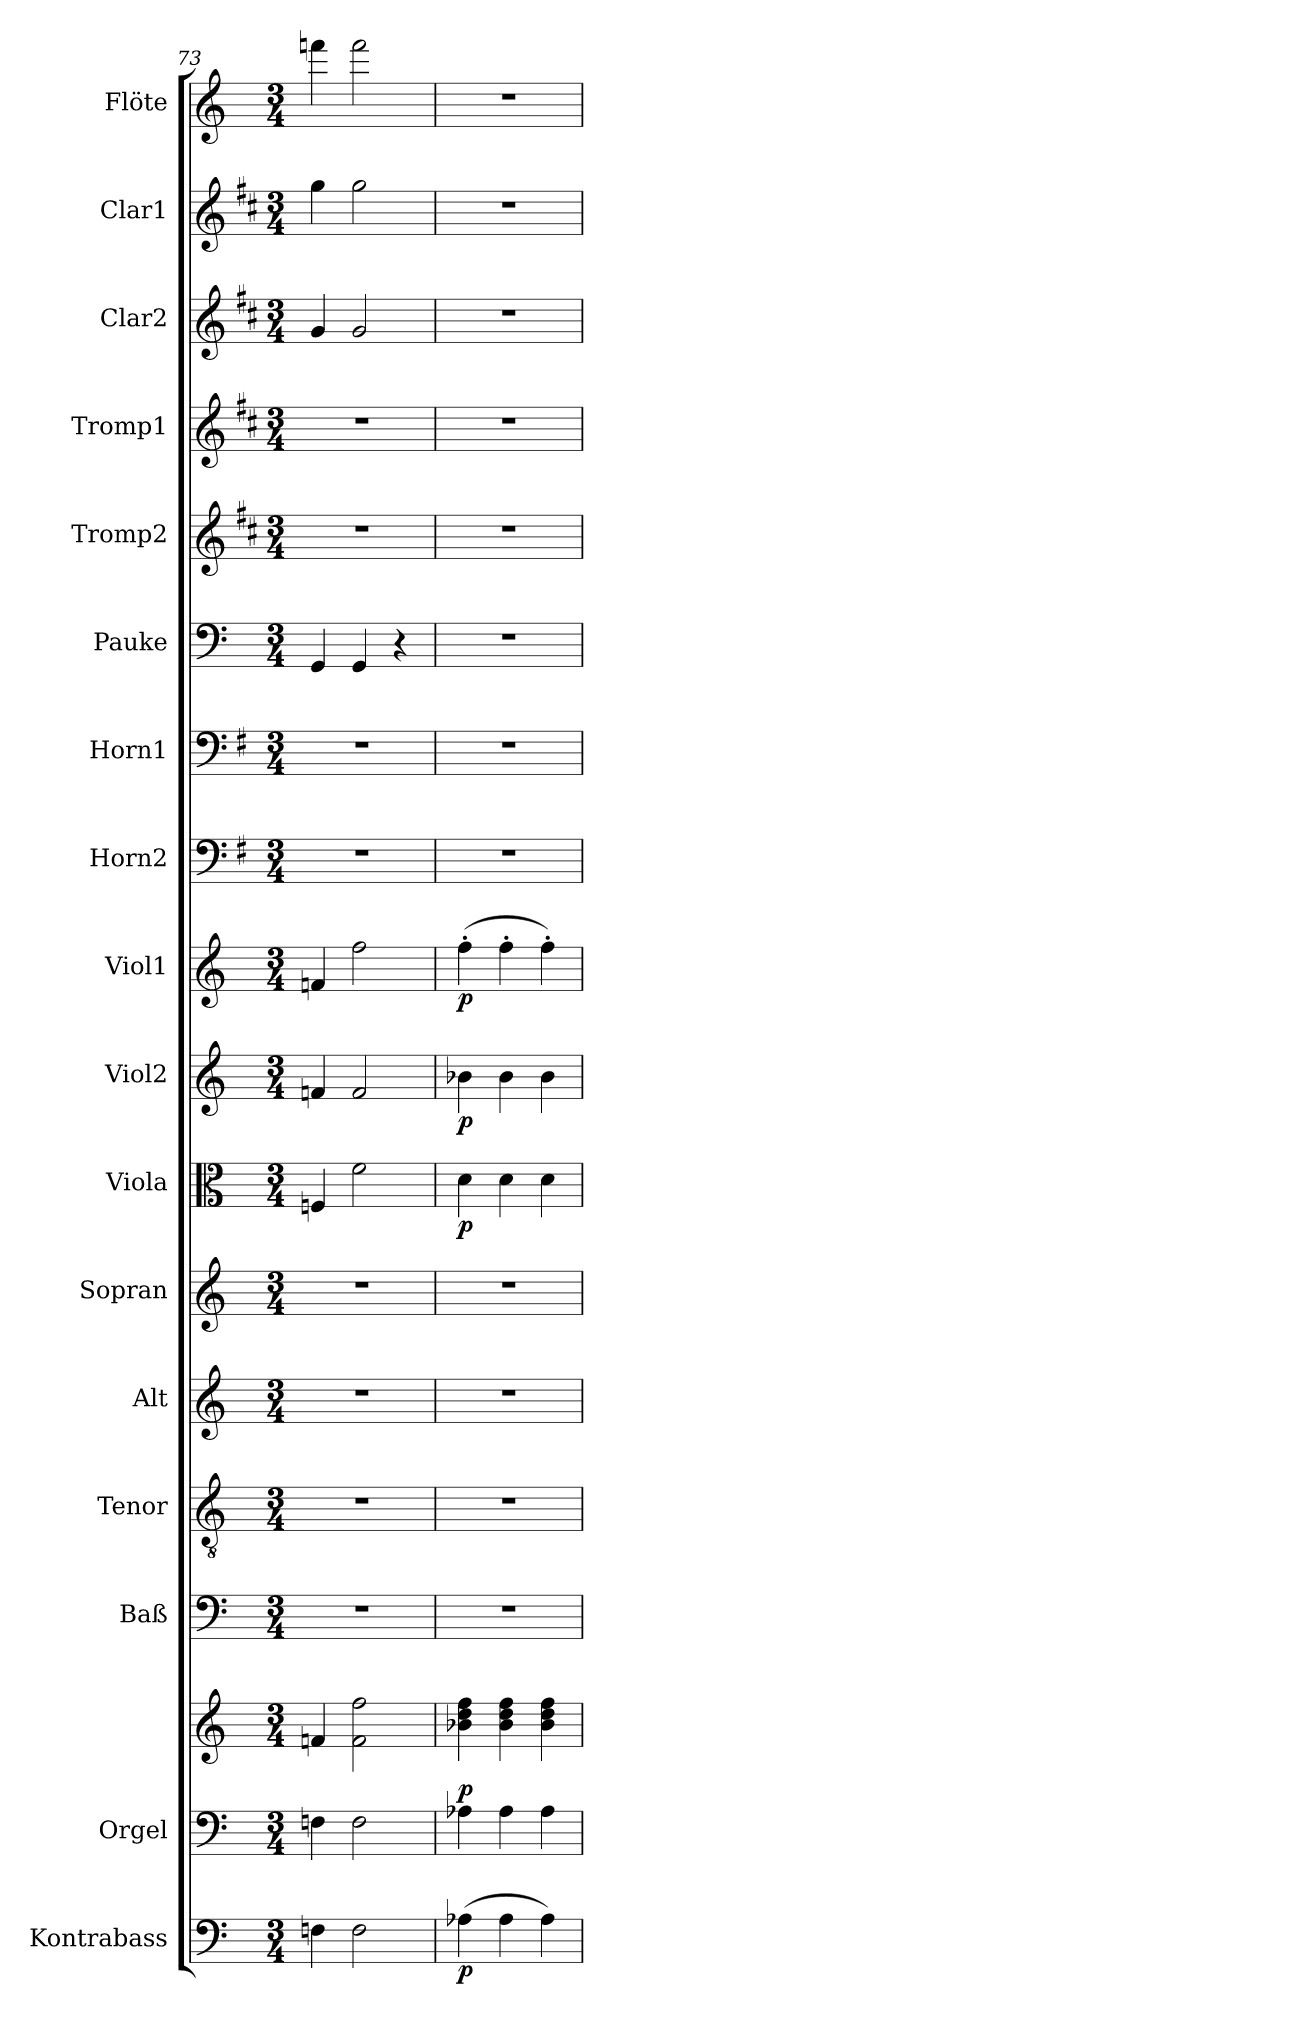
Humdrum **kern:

**kern	**dynam	**kern	**kern	**dynam	**kern	**kern	**kern	**kern	**kern	**dynam	**kern	**dynam	**kern	**dynam	**kern	**kern	**kern	**kern	**kern	**kern	**kern	**kern
*part17	*part17	*part16	*part16	*part16	*part15	*part14	*part13	*part12	*part11	*part11	*part10	*part10	*part9	*part9	*part8	*part7	*part6	*part5	*part4	*part3	*part2	*part1
*staff18	*staff18	*staff17	*staff16	*staff16/17	*staff15	*staff14	*staff13	*staff12	*staff11	*staff11	*staff10	*staff10	*staff9	*staff9	*staff8	*staff7	*staff6	*staff5	*staff4	*staff3	*staff2	*staff1
*I"Kontrabass	*	*I"Orgel	*	*	*I"Baß	*I"Tenor	*I"Alt	*I"Sopran	*I"Viola	*	*I"Viol2	*	*I"Viol1	*	*I"Horn2	*I"Horn1	*I"Pauke	*I"Tromp2	*I"Tromp1	*I"Clar2	*I"Clar1	*I"Flöte
*I'Kb	*	*	*	*	*I'B	*I'T	*I'A	*I'S	*I'Vla	*	*I'Vl2	*	*I'Vl1	*	*I'Hr2	*I'Hr1	*I'Pk	*I'Tr2	*I'Tr1	*I'Cl2	*I'Cl1	*I'Fl
*clefF4	*	*clefF4	*clefG2	*	*clefF4	*clefGv2	*clefG2	*clefG2	*clefC3	*	*clefG2	*	*clefG2	*	*clefF4	*clefF4	*clefF4	*clefG2	*clefG2	*clefG2	*clefG2	*clefG2
*ITrd7c12	*	*	*	*	*	*	*	*	*	*	*	*	*	*	*ITrd4c7	*ITrd4c7	*	*ITrd1c2	*ITrd1c2	*ITrd1c2	*ITrd1c2	*
*k[]	*	*k[]	*k[]	*	*k[]	*k[]	*k[]	*k[]	*k[]	*	*k[]	*	*k[]	*	*k[]	*k[]	*k[]	*k[]	*k[]	*k[]	*k[]	*k[]
*C:	*	*C:	*C:	*	*C:	*C:	*C:	*C:	*C:	*	*C:	*	*C:	*	*C:	*C:	*C:	*C:	*C:	*C:	*C:	*C:
*M3/4	*	*M3/4	*M3/4	*	*M3/4	*M3/4	*M3/4	*M3/4	*M3/4	*	*M3/4	*	*M3/4	*	*M3/4	*M3/4	*M3/4	*M3/4	*M3/4	*M3/4	*M3/4	*M3/4
=73	=73	=73	=73	=73	=73	=73	=73	=73	=73	=73	=73	=73	=73	=73	=73	=73	=73	=73	=73	=73	=73	=73
4FFn\	.	4Fn\	4fn/	.	2.r	2.r	2.r	2.r	4Fn/	.	4fn/	.	4fn/	.	2.r	2.r	4GG/	2.r	2.r	4f/	4ff\	4fffn\
2FF\	.	2F\	2f\ 2ff\	.	.	.	.	.	2f\	.	2f/	.	2ff\	.	.	.	4GG/	.	.	2f/	2ff\	2fff\
.	.	.	.	.	.	.	.	.	.	.	.	.	.	.	.	.	4r	.	.	.	.	.
=74	=74	=74	=74	=74	=74	=74	=74	=74	=74	=74	=74	=74	=74	=74	=74	=74	=74	=74	=74	=74	=74	=74
!	!LO:DY:b	!	!	!LO:DY:a=2	!	!	!	!	!	!LO:DY:b	!	!LO:DY:b	!	!LO:DY:b	!	!	!	!	!	!	!	!
(>4AA-X\	p	4A-X\	4b-X\ 4dd\ 4ff\	p	2.r	2.r	2.r	2.r	4d\	p	4b-X\	p	(>4ff'>\	p	2.r	2.r	2.r	2.r	2.r	2.r	2.r	2.r
4AA-\	.	4A-\	4b-\ 4dd\ 4ff\	.	.	.	.	.	4d\	.	4b-\	.	4ff'>\	.	.	.	.	.	.	.	.	.
4AA-\)	.	4A-\	4b-\ 4dd\ 4ff\	.	.	.	.	.	4d\	.	4b-\	.	4ff'>\)	.	.	.	.	.	.	.	.	.
=	=	=	=	=	=	=	=	=	=	=	=	=	=	=	=	=	=	=	=	=	=	=
*-	*-	*-	*-	*-	*-	*-	*-	*-	*-	*-	*-	*-	*-	*-	*-	*-	*-	*-	*-	*-	*-	*-
